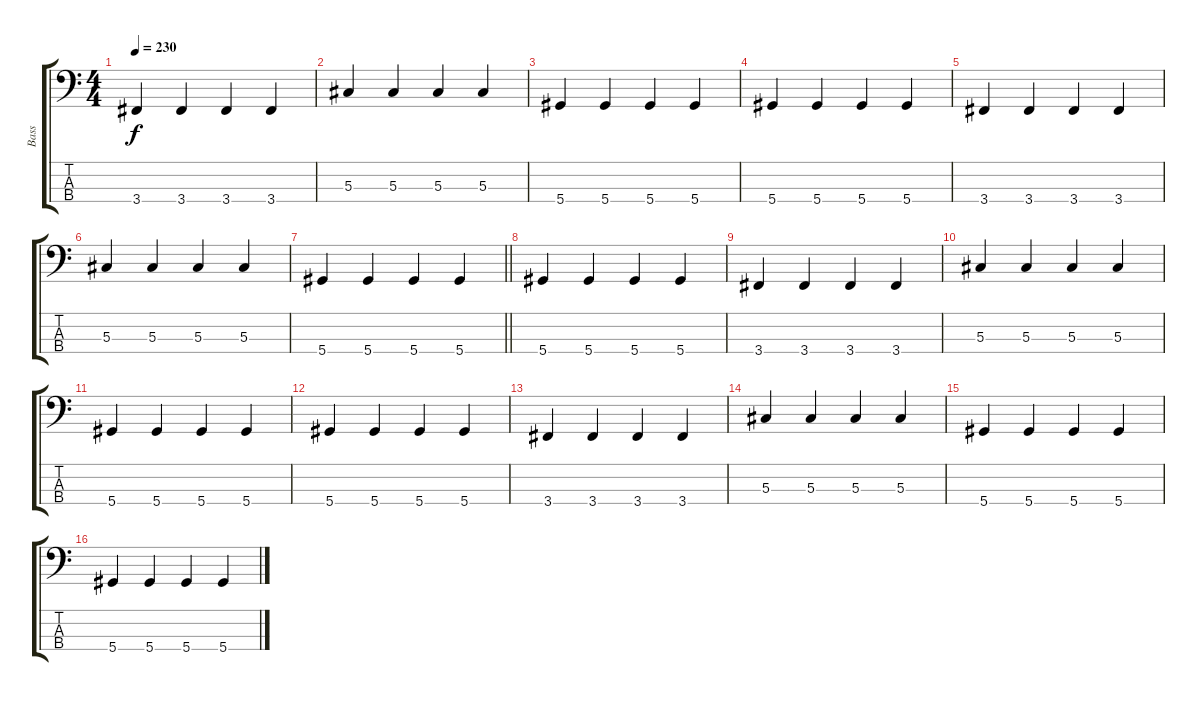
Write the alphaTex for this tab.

\track ("Bass" "Bass") {instrument electricbasspick}
\staff {score tabs}
\tuning (Gb2 Db2 Ab1 Eb1) {hide}
\ts (4 4)
\tempo 230
\clef f4
\ks c
3.4.4{dy f} 3.4.4 3.4.4 3.4.4 |
5.3.4 5.3.4 5.3.4 5.3.4 |
5.4.4 5.4.4 5.4.4 5.4.4 |
5.4.4 5.4.4 5.4.4 5.4.4 |
3.4.4 3.4.4 3.4.4 3.4.4 |
5.3.4 5.3.4 5.3.4 5.3.4 |
\barLineRight lightlight
5.4.4 5.4.4 5.4.4 5.4.4 |
5.4.4 5.4.4 5.4.4 5.4.4 |
3.4.4 3.4.4 3.4.4 3.4.4 |
5.3.4 5.3.4 5.3.4 5.3.4 |
5.4.4 5.4.4 5.4.4 5.4.4 |
5.4.4 5.4.4 5.4.4 5.4.4 |
3.4.4 3.4.4 3.4.4 3.4.4 |
5.3.4 5.3.4 5.3.4 5.3.4 |
5.4.4 5.4.4 5.4.4 5.4.4 |
5.4.4 5.4.4 5.4.4 5.4.4
